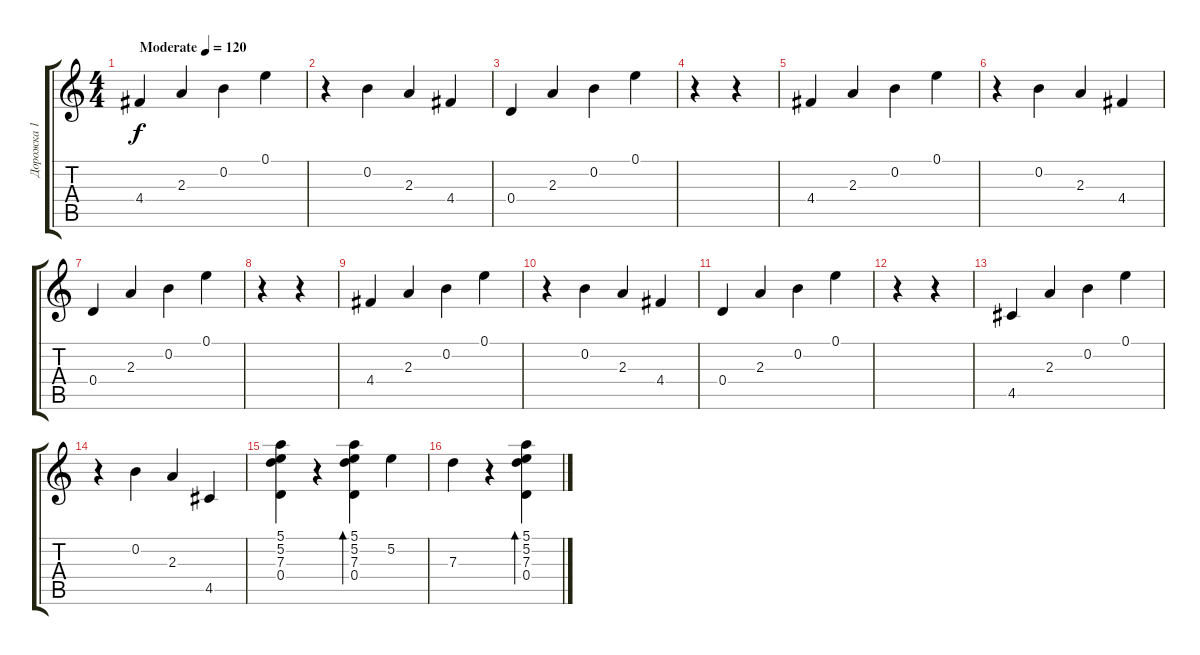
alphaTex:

\track ("Дорожка 1" "Дорожка 1") {instrument acousticguitarsteel}
\staff {score tabs}
\tuning (E4 B3 G3 D3 A2 E2) {hide}
\ts (4 4)
\tempo (120 "Moderate")
\clef g2
\ks c
4.4.4{dy f instrument acousticguitarsteel} 2.3.4 0.2.4 0.1.4 |
r.4 0.2.4 2.3.4 4.4.4 |
0.4.4 2.3.4 0.2.4 0.1.4 |
r.4 r.4 |
4.4.4 2.3.4 0.2.4 0.1.4 |
r.4 0.2.4 2.3.4 4.4.4 |
0.4.4 2.3.4 0.2.4 0.1.4 |
r.4 r.4 |
4.4.4 2.3.4 0.2.4 0.1.4 |
r.4 0.2.4 2.3.4 4.4.4 |
0.4.4 2.3.4 0.2.4 0.1.4 |
r.4 r.4 |
4.5.4 2.3.4 0.2.4 0.1.4 |
r.4 0.2.4 2.3.4 4.5.4 |
(5.1 5.2 7.3 0.4).4 r.4 (5.1 5.2 7.3 0.4).4{bd 60} 5.2.4 |
7.3.4 r.4 (5.1 5.2 7.3 0.4).4{bd 60}
